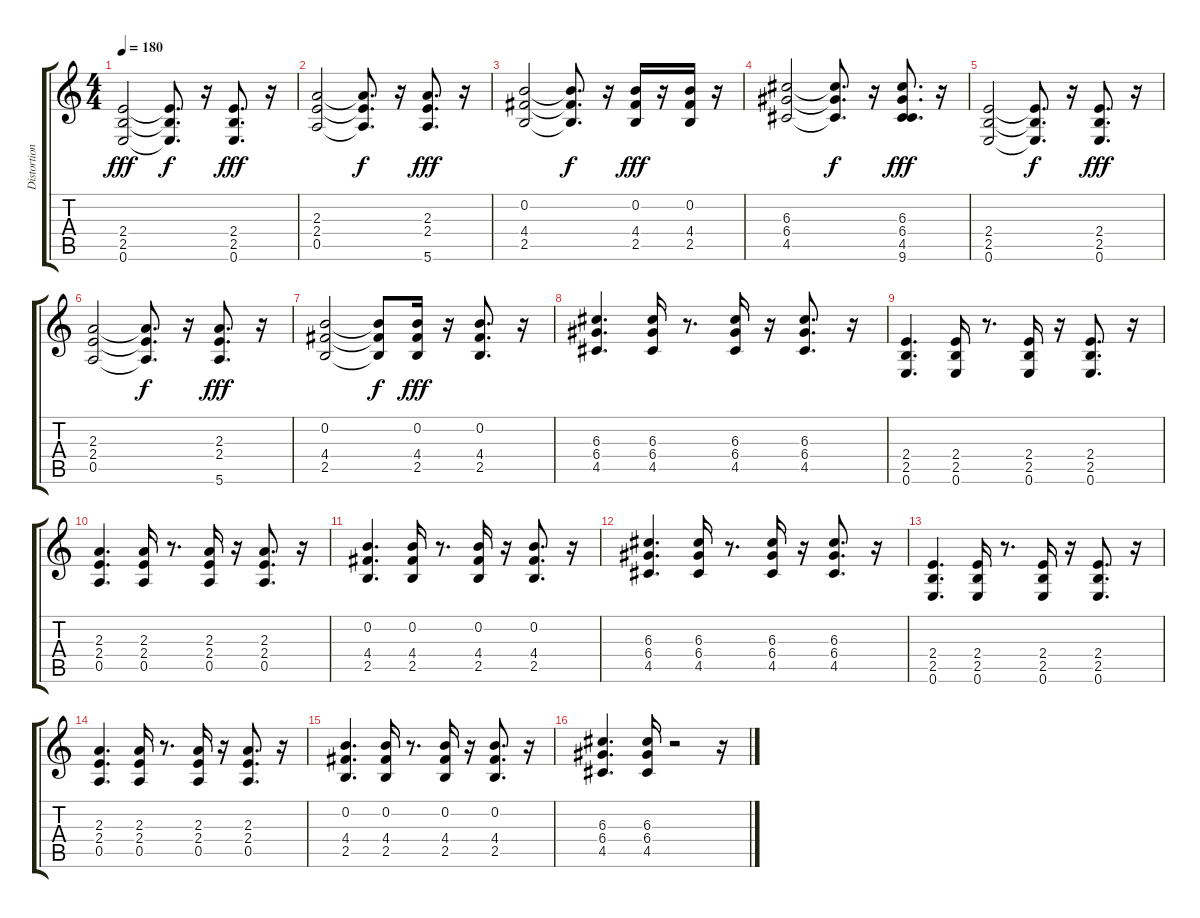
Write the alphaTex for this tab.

\track ("Distortion" "Distortion") {instrument distortionguitar}
\staff {score tabs}
\tuning (E4 B3 G3 D3 A2 E2) {hide}
\ts (4 4)
\tempo 180
\clef g2
\ks c
(2.4 2.5 0.6).2{dy fff} (2.4{t} 2.5{t} 0.6{t}).8{d dy f} r.16 (2.4 2.5 0.6).8{d dy fff} r.16 |
(2.3 2.4 0.5).2 (2.3{t} 2.4{t} 0.5{t}).8{d dy f} r.16 (2.3 2.4 5.6).8{d dy fff} r.16 |
(0.2 4.4 2.5).2 (0.2{t} 4.4{t} 2.5{t}).8{d dy f} r.16 (0.2 4.4 2.5).16{dy fff} r.16 (0.2 4.4 2.5).16 r.16 |
(6.3 6.4 4.5).2 (6.3{t} 6.4{t} 4.5{t}).8{d dy f} r.16 (6.3 6.4 4.5 9.6).8{d dy fff} r.16 |
(2.4 2.5 0.6).2 (2.4{t} 2.5{t} 0.6{t}).8{d dy f} r.16 (2.4 2.5 0.6).8{d dy fff} r.16 |
(2.3 2.4 0.5).2 (2.3{t} 2.4{t} 0.5{t}).8{d dy f} r.16 (2.3 2.4 5.6).8{d dy fff} r.16 |
(0.2 4.4 2.5).2 (0.2{t} 4.4{t} 2.5{t}).8{dy f} (0.2 4.4 2.5).16{dy fff} r.16 (0.2 4.4 2.5).8{d} r.16 |
(6.3 6.4 4.5).4{d} (6.3 6.4 4.5).16 r.8{d} (6.3 6.4 4.5).16 r.16 (6.3 6.4 4.5).8{d} r.16 |
(2.4 2.5 0.6).4{d} (2.4 2.5 0.6).16 r.8{d} (2.4 2.5 0.6).16 r.16 (2.4 2.5 0.6).8{d} r.16 |
(2.3 2.4 0.5).4{d} (2.3 2.4 0.5).16 r.8{d} (2.3 2.4 0.5).16 r.16 (2.3 2.4 0.5).8{d} r.16 |
(0.2 4.4 2.5).4{d} (0.2 4.4 2.5).16 r.8{d} (0.2 4.4 2.5).16 r.16 (0.2 4.4 2.5).8{d} r.16 |
(6.3 6.4 4.5).4{d} (6.3 6.4 4.5).16 r.8{d} (6.3 6.4 4.5).16 r.16 (6.3 6.4 4.5).8{d} r.16 |
(2.4 2.5 0.6).4{d} (2.4 2.5 0.6).16 r.8{d} (2.4 2.5 0.6).16 r.16 (2.4 2.5 0.6).8{d} r.16 |
(2.3 2.4 0.5).4{d} (2.3 2.4 0.5).16 r.8{d} (2.3 2.4 0.5).16 r.16 (2.3 2.4 0.5).8{d} r.16 |
(0.2 4.4 2.5).4{d} (0.2 4.4 2.5).16 r.8{d} (0.2 4.4 2.5).16 r.16 (0.2 4.4 2.5).8{d} r.16 |
(6.3 6.4 4.5).4{d} (6.3 6.4 4.5).16 r.2 r.16
